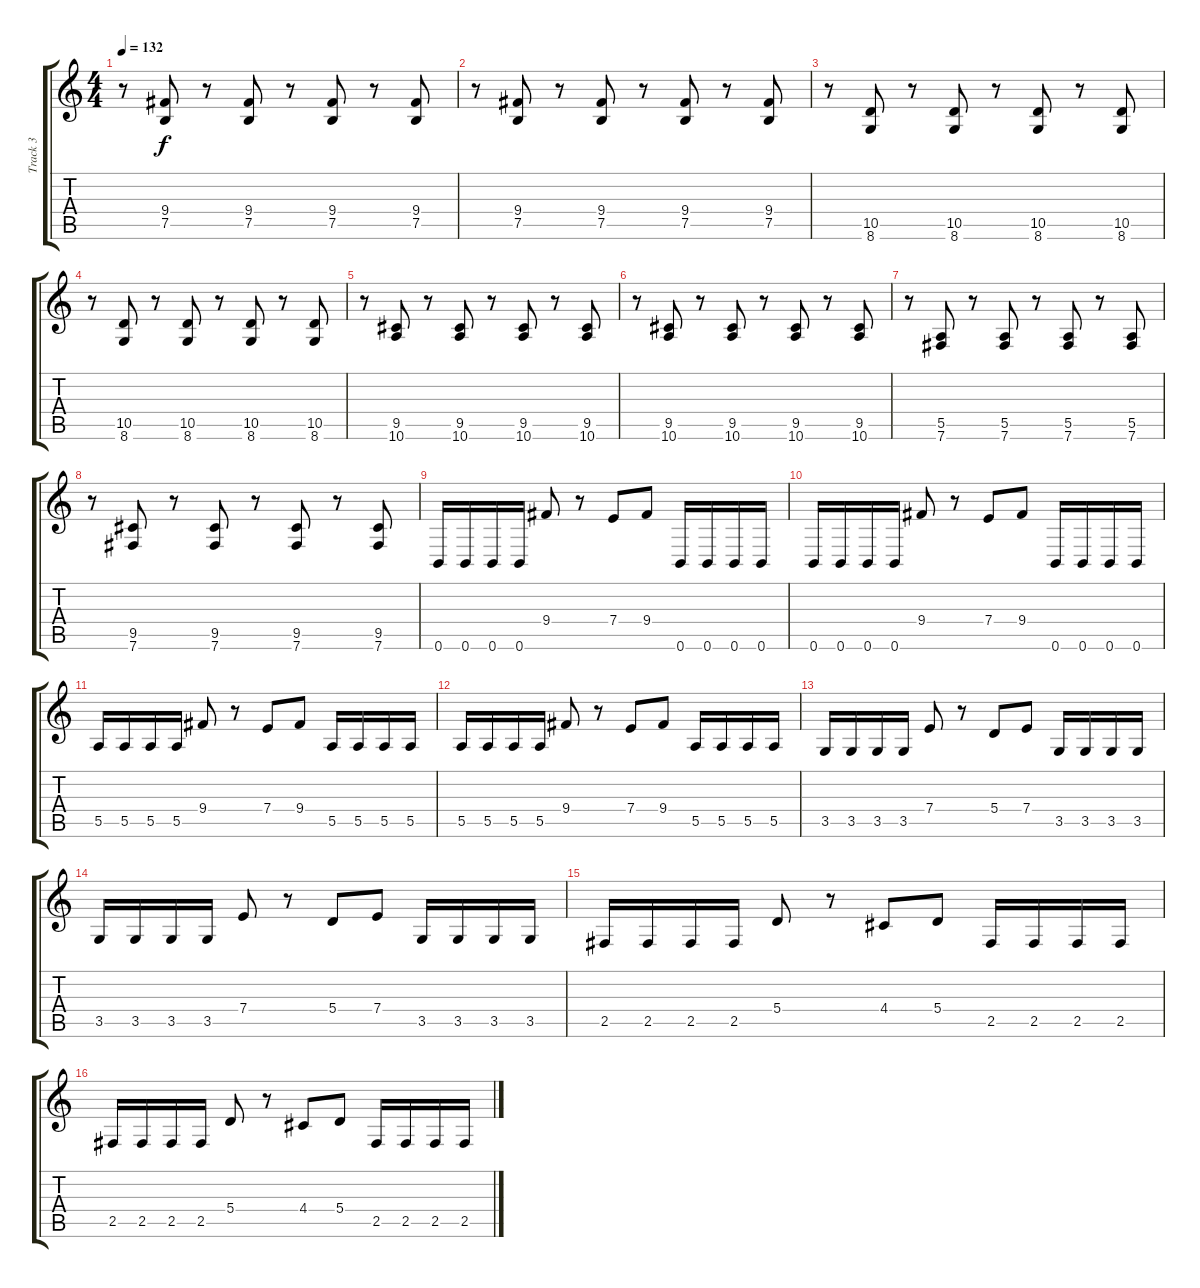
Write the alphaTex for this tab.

\track ("Track 3" "Track 3") {instrument distortionguitar}
\staff {score tabs}
\tuning (B3 Gb3 D3 A2 E2 B1) {hide}
\ts (4 4)
\tempo 132
\clef g2
\ks c
r.8{dy f} (9.4 7.5).8 r.8 (9.4 7.5).8 r.8 (9.4 7.5).8 r.8 (9.4 7.5).8 |
r.8 (9.4 7.5).8 r.8 (9.4 7.5).8 r.8 (9.4 7.5).8 r.8 (9.4 7.5).8 |
r.8 (10.5 8.6).8 r.8 (10.5 8.6).8 r.8 (10.5 8.6).8 r.8 (10.5 8.6).8 |
r.8 (10.5 8.6).8 r.8 (10.5 8.6).8 r.8 (10.5 8.6).8 r.8 (10.5 8.6).8 |
r.8 (9.5 10.6).8 r.8 (9.5 10.6).8 r.8 (9.5 10.6).8 r.8 (9.5 10.6).8 |
r.8 (9.5 10.6).8 r.8 (9.5 10.6).8 r.8 (9.5 10.6).8 r.8 (9.5 10.6).8 |
r.8 (5.5 7.6).8 r.8 (5.5 7.6).8 r.8 (5.5 7.6).8 r.8 (5.5 7.6).8 |
r.8 (9.5 7.6).8 r.8 (9.5 7.6).8 r.8 (9.5 7.6).8 r.8 (9.5 7.6).8 |
0.6.16 0.6.16 0.6.16 0.6.16 9.4.8 r.8 7.4.8 9.4.8 0.6.16 0.6.16 0.6.16 0.6.16 |
0.6.16 0.6.16 0.6.16 0.6.16 9.4.8 r.8 7.4.8 9.4.8 0.6.16 0.6.16 0.6.16 0.6.16 |
5.5.16 5.5.16 5.5.16 5.5.16 9.4.8 r.8 7.4.8 9.4.8 5.5.16 5.5.16 5.5.16 5.5.16 |
5.5.16 5.5.16 5.5.16 5.5.16 9.4.8 r.8 7.4.8 9.4.8 5.5.16 5.5.16 5.5.16 5.5.16 |
3.5.16 3.5.16 3.5.16 3.5.16 7.4.8 r.8 5.4.8 7.4.8 3.5.16 3.5.16 3.5.16 3.5.16 |
3.5.16 3.5.16 3.5.16 3.5.16 7.4.8 r.8 5.4.8 7.4.8 3.5.16 3.5.16 3.5.16 3.5.16 |
2.5.16 2.5.16 2.5.16 2.5.16 5.4.8 r.8 4.4.8 5.4.8 2.5.16 2.5.16 2.5.16 2.5.16 |
2.5.16 2.5.16 2.5.16 2.5.16 5.4.8 r.8 4.4.8 5.4.8 2.5.16 2.5.16 2.5.16 2.5.16
